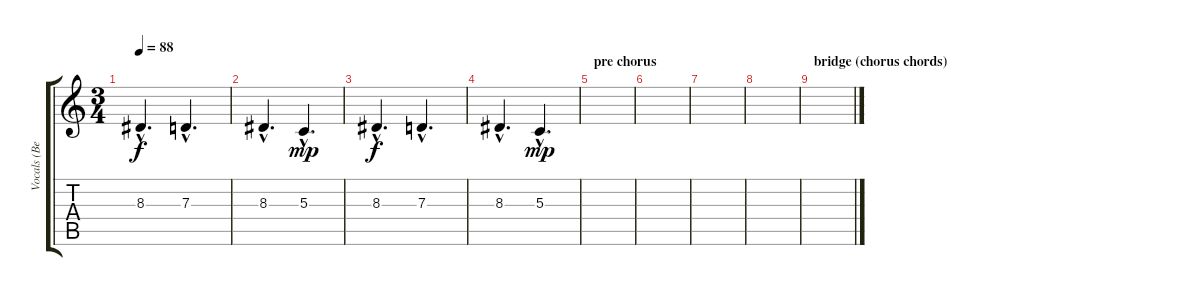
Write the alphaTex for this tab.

\track ("Vocals (Ben)" "Vocals (Be") {instrument cello}
\staff {score tabs}
\tuning (E4 B3 G3 D3 A2 E2) {hide}
\ts (3 4)
\tempo 88
\clef g2
\ks c
8.3{hac}.4{d dy f} 7.3{hac}.4{d} |
8.3{hac}.4{d} 5.3{hac}.4{d dy mp} |
8.3{hac}.4{d dy f} 7.3{hac}.4{d} |
8.3{hac}.4{d} 5.3{hac}.4{d dy mp} |
\section ("" "pre chorus")
|
|
|
|
\section ("" "bridge (chorus chords)")
